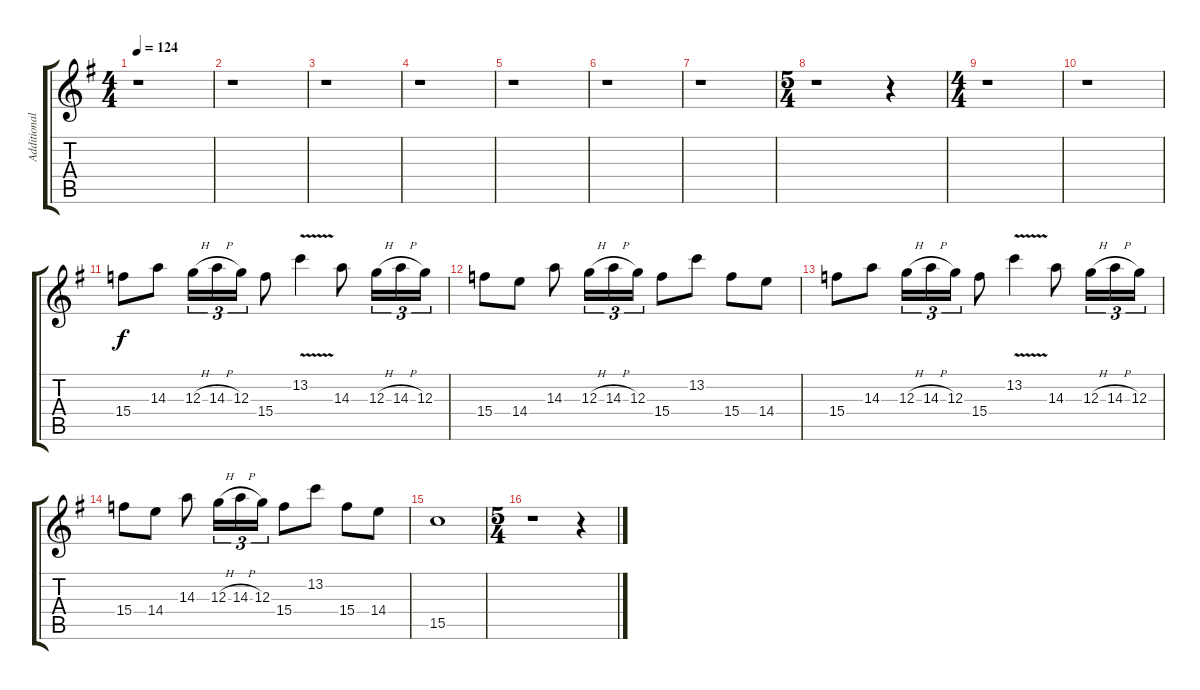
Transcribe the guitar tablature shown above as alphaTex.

\track ("Additional Gtr" "Additional") {instrument overdrivenguitar}
\staff {score tabs}
\tuning (E4 B3 G3 D3 A2 E2) {hide}
\ts (4 4)
\tempo 124
\clef g2
\ks g
r.1{dy f} |
r.1 |
r.1 |
r.1 |
r.1 |
r.1 |
r.1 |
\ts (5 4)
r.1 r.4 |
\ts (4 4)
r.1 |
r.1 |
15.4.8{volume 16 instrument overdrivenguitar} 14.3.8 12.3{h}.16{tu (3 2)} 14.3{h}.16{tu (3 2)} 12.3.16{tu (3 2)} 15.4.8 13.2{v}.4 14.3.8 12.3{h}.16{tu (3 2)} 14.3{h}.16{tu (3 2)} 12.3.16{tu (3 2)} |
15.4.8 14.4.8 14.3.8 12.3{h}.16{tu (3 2)} 14.3{h}.16{tu (3 2)} 12.3.16{tu (3 2)} 15.4.8 13.2.8 15.4.8 14.4.8 |
15.4.8 14.3.8 12.3{h}.16{tu (3 2)} 14.3{h}.16{tu (3 2)} 12.3.16{tu (3 2)} 15.4.8 13.2{v}.4 14.3.8 12.3{h}.16{tu (3 2)} 14.3{h}.16{tu (3 2)} 12.3.16{tu (3 2)} |
15.4.8 14.4.8 14.3.8 12.3{h}.16{tu (3 2)} 14.3{h}.16{tu (3 2)} 12.3.16{tu (3 2)} 15.4.8 13.2.8 15.4.8 14.4.8 |
15.5.1 |
\ts (5 4)
r.1 r.4
